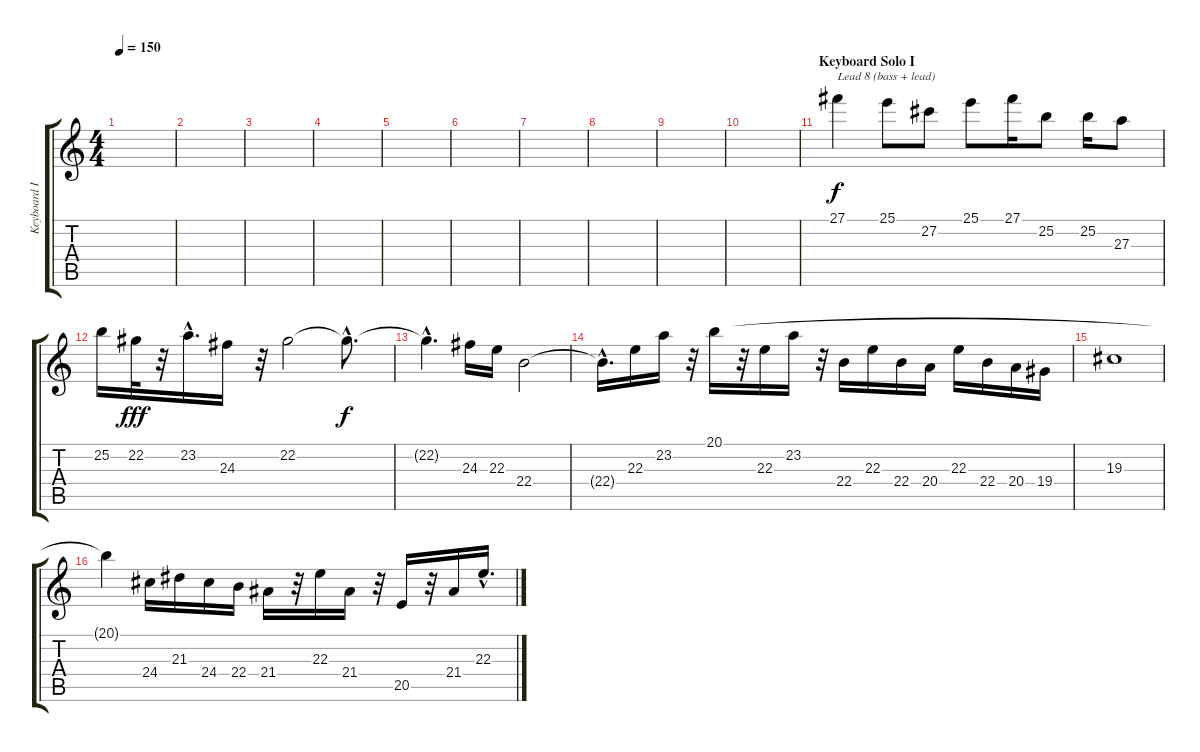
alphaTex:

\track ("Keyboard III" "Keyboard I") {instrument stringensemble1}
\staff {score tabs}
\tuning (Eb4 Bb3 Gb3 Db3 Ab2 Eb2) {hide}
\ts (4 4)
\tempo 150
\clef g2
\ks c
|
|
|
|
|
|
|
|
|
|
\section ("" "Keyboard Solo I")
27.1.4{txt "Lead 8 (bass + lead)" volume 14 instrument lead8bassandlead} 25.1.8 27.2.8 25.1.8 27.1.16 25.2.8 25.2.16 27.3.8 |
25.2.16 22.2.32{dy fff} r.32 23.2{hac}.16{d} 24.3.16 r.32 22.2.2 22.2{hac t}.8{d dy f} |
22.2{hac t}.4{d} 24.3.16 22.3.16 22.4.2 |
22.4{hac t}.16{d} 22.3.16 23.2.16 r.32 20.1.16 r.32 22.3.16 23.2.16 r.32 22.4.16 22.3.16 22.4.16 20.4.16 22.3.16 22.4.16 20.4.16 19.4.16 |
19.3.1 |
20.1{t}.4 24.4.16 21.3.16 24.4.16 22.4.16 21.4.16 r.32 22.3.16 21.4.16 r.32 20.5.16 r.32 21.4.16 22.3{hac}.16{d}
